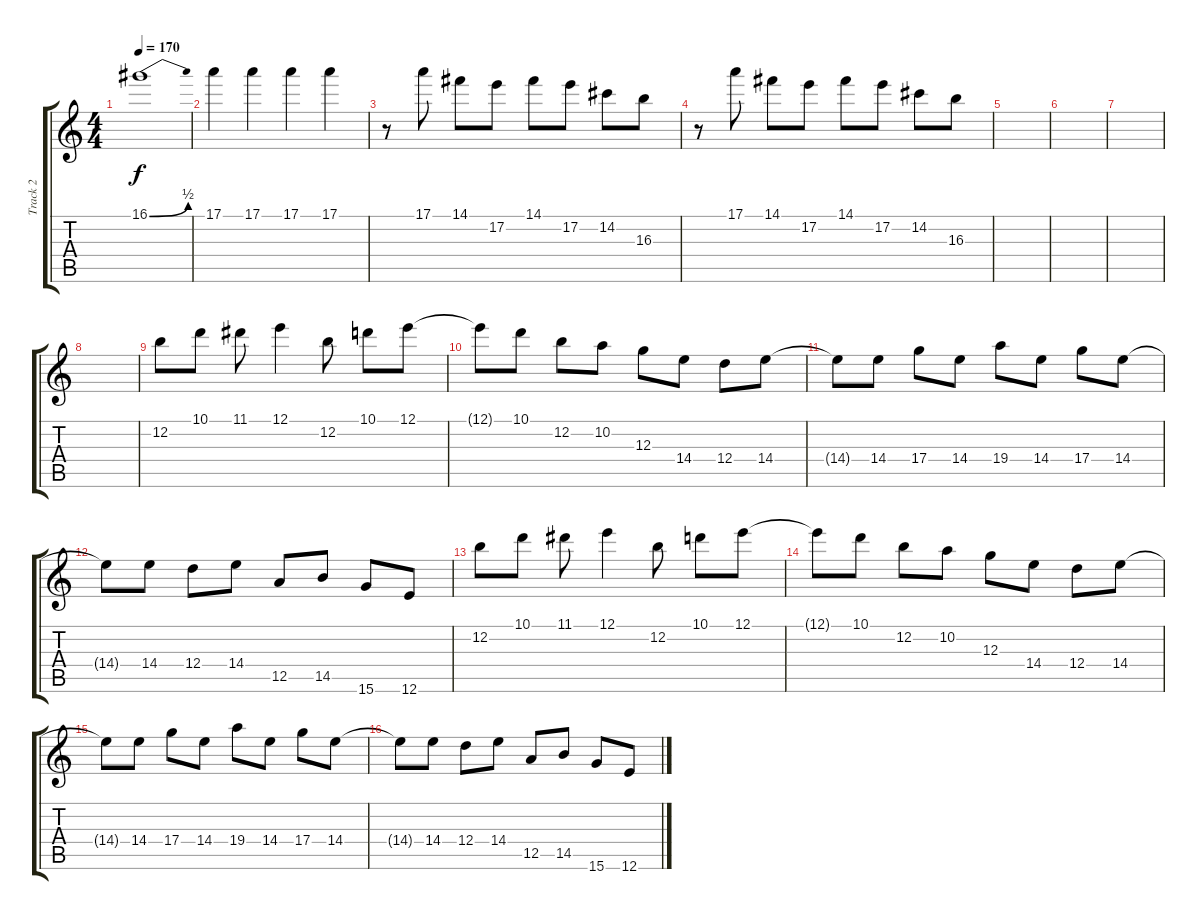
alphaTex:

\track ("Track 2" "Track 2") {instrument overdrivenguitar}
\staff {score tabs}
\tuning (E4 B3 G3 D3 A2 E2) {hide}
\ts (4 4)
\tempo 170
\clef g2
\ks c
16.1{be (bend 0 0 60 2)}.1{dy f} |
17.1.4 17.1.4 17.1.4 17.1.4 |
r.8 17.1.8 14.1.8 17.2.8 14.1.8 17.2.8 14.2.8 16.3.8 |
r.8 17.1.8 14.1.8 17.2.8 14.1.8 17.2.8 14.2.8 16.3.8 |
|
|
|
|
12.2.8 10.1.8 11.1.8 12.1.4 12.2.8 10.1.8 12.1.8 |
12.1{t}.8 10.1.8 12.2.8 10.2.8 12.3.8 14.4.8 12.4.8 14.4.8 |
14.4{t}.8 14.4.8 17.4.8 14.4.8 19.4.8 14.4.8 17.4.8 14.4.8 |
14.4{t}.8 14.4.8 12.4.8 14.4.8 12.5.8 14.5.8 15.6.8 12.6.8 |
12.2.8 10.1.8 11.1.8 12.1.4 12.2.8 10.1.8 12.1.8 |
12.1{t}.8 10.1.8 12.2.8 10.2.8 12.3.8 14.4.8 12.4.8 14.4.8 |
14.4{t}.8 14.4.8 17.4.8 14.4.8 19.4.8 14.4.8 17.4.8 14.4.8 |
14.4{t}.8 14.4.8 12.4.8 14.4.8 12.5.8 14.5.8 15.6.8 12.6.8
